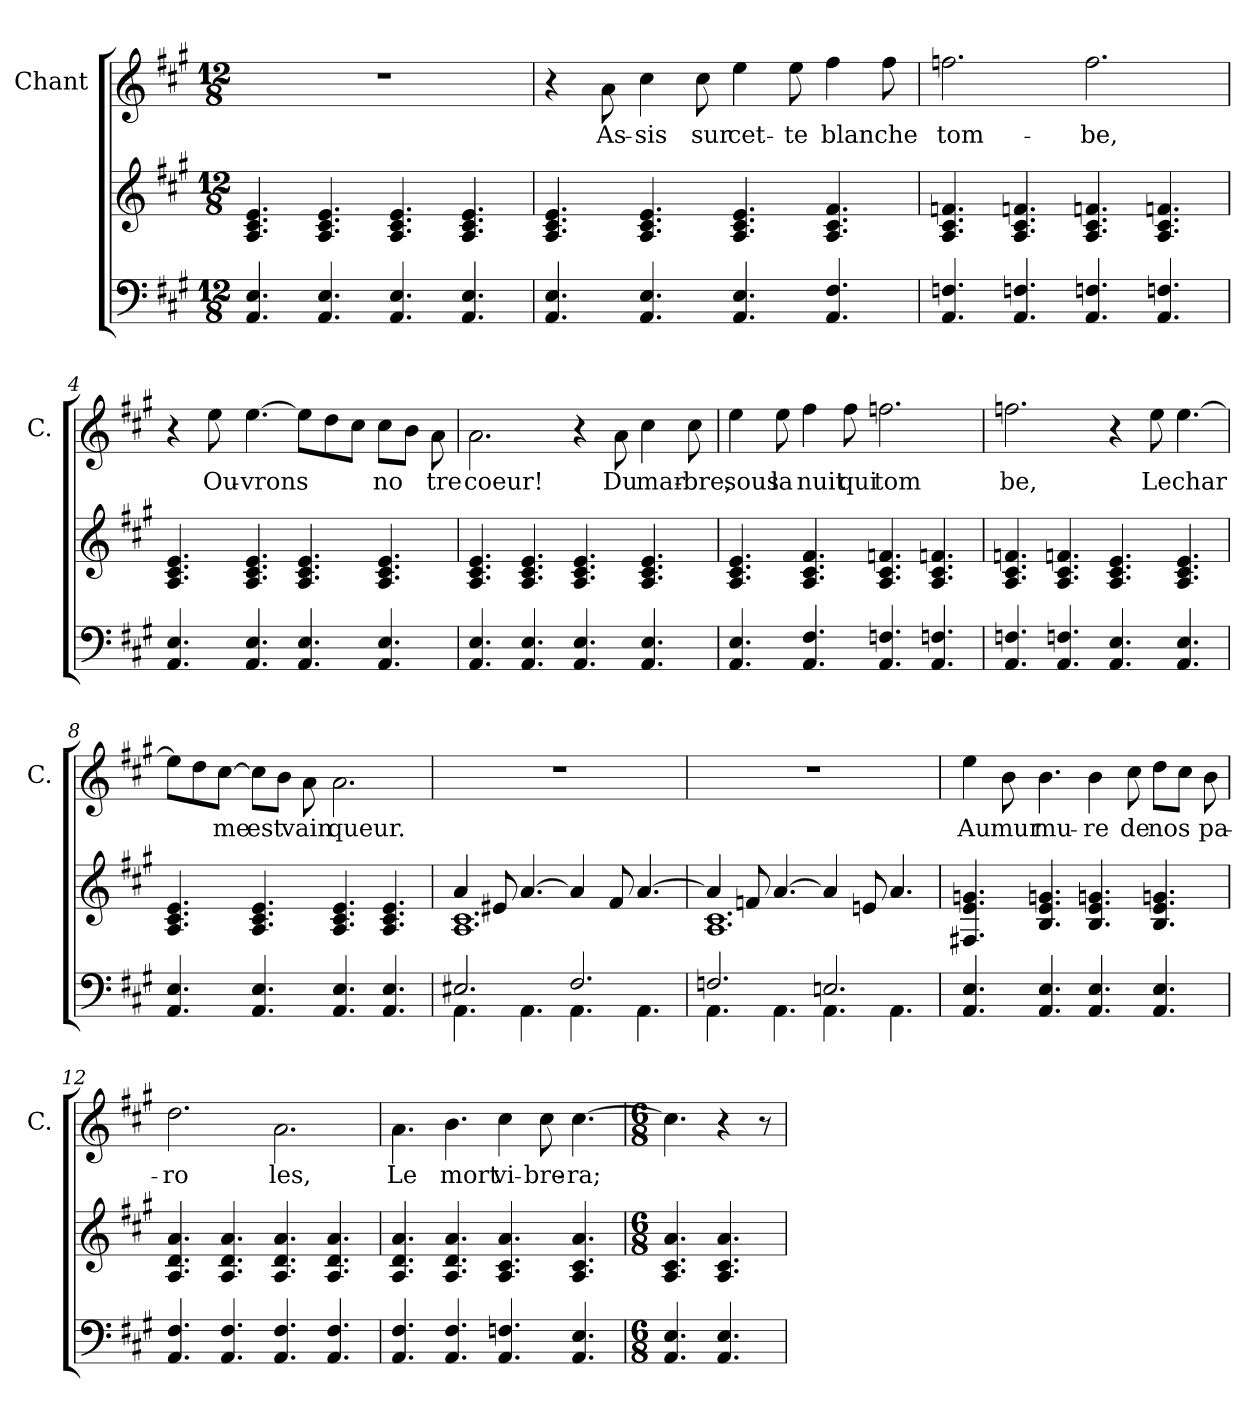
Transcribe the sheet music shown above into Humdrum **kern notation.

**kern	**kern	**kern	**text
*part3	*part2	*part1	*part1
*staff3	*staff2	*staff1	*staff1
*	*	*I"Chant	*
*	*	*I'C.	*
*clefF4	*clefG2	*clefG2	*
*k[f#c#g#]	*k[f#c#g#]	*k[f#c#g#]	*
*M12/8	*M12/8	*M12/8	*
=1	=1	=1	=1
4.Ei/ 4.AAi/	4.ej/ 4.c#j/ 4.Aj/	1.r	.
4.Ei/ 4.AAi/	4.ej/ 4.c#j/ 4.Aj/	.	.
4.Ei/ 4.AAi/	4.ej/ 4.c#j/ 4.Aj/	.	.
4.Ei/ 4.AAi/	4.ej/ 4.c#j/ 4.Aj/	.	.
=2	=2	=2	=2
4.Ei/ 4.AAi/	4.ej/ 4.c#j/ 4.Aj/	4r	.
.	.	8aj\	As-
4.Ei/ 4.AAi/	4.ej/ 4.c#j/ 4.Aj/	4cc#j\	sis
.	.	8cc#j\	sur
4.Ei/ 4.AAi/	4.ej/ 4.c#j/ 4.Aj/	4eej\	cet-
.	.	8eej\	te
4.F#i/ 4.AAi/	4.f#j/ 4.c#j/ 4.Aj/	4ff#j\	blanche
.	.	8ff#j\	.
=3	=3	=3	=3
4.Fni/ 4.AAi/	4.fnj/ 4.c#j/ 4.Aj/	2.ffnj\	tom-
4.Fni/ 4.AAi/	4.fnj/ 4.c#j/ 4.Aj/	.	.
4.Fni/ 4.AAi/	4.fnj/ 4.c#j/ 4.Aj/	2.ffj\	be,
4.Fni/ 4.AAi/	4.Aj/ 4.fnj/ 4.c#j/	.	.
!!LO:LB:g=z
=4	=4	=4	=4
4.Ei/ 4.AAi/	4.ej/ 4.c#j/ 4.Aj/	4r	.
.	.	8eej\	Ou-
4.Ei/ 4.AAi/	4.ej/ 4.c#j/ 4.Aj/	[4.eej\	vrons
4.Ei/ 4.AAi/	4.Aj/ 4.c#j/ 4.ej/	8eej\L]	.
.	.	8ddj\	.
.	.	8cc#j\J	.
4.Ei/ 4.AAi/	4.ej/ 4.c#j/ 4.Aj/	8cc#j\L	no
.	.	8bj\J	--
.	.	8aj\	tre
=5	=5	=5	=5
4.Ei/ 4.AAi/	4.ej/ 4.c#j/ 4.Aj/	2.aj\	coeur!
4.Ei/ 4.AAi/	4.ej/ 4.c#j/ 4.Aj/	.	.
4.Ei/ 4.AAi/	4.ej/ 4.c#j/ 4.Aj/	4r	.
.	.	8aj\	Du
4.Ei/ 4.AAi/	4.ej/ 4.c#j/ 4.Aj/	4cc#j\	mar-
.	.	8cc#j\	bre,
=6	=6	=6	=6
4.Ei/ 4.AAi/	4.ej/ 4.c#j/ 4.Aj/	4eej\	sous
.	.	8eej\	la
4.F#i/ 4.AAi/	4.f#j/ 4.c#j/ 4.Aj/	4ff#j\	nuit
.	.	8ff#j\	qui
4.Fni/ 4.AAi/	4.fnj/ 4.c#j/ 4.Aj/	2.ffnj\	tom
4.Fni/ 4.AAi/	4.fnj/ 4.c#j/ 4.Aj/	.	.
!!LO:LB:g=z
=7	=7	=7	=7
4.Fni/ 4.AAi/	4.fnj/ 4.c#j/ 4.Aj/	2.ffnj\	be,
4.Fni/ 4.AAi/	4.Aj/ 4.fnj/ 4.c#j/	.	.
4.Ei/ 4.AAi/	4.ej/ 4.c#j/ 4.Aj/	4r	.
.	.	8eej\	Le
4.Ei/ 4.AAi/	4.ej/ 4.c#j/ 4.Aj/	[4.eej\	char
=8	=8	=8	=8
4.Ei/ 4.AAi/	4.ej/ 4.c#j/ 4.Aj/	8eej\L]	--
.	.	8ddj\	.
.	.	[8cc#j\J	me
4.Ei/ 4.AAi/	4.ej/ 4.c#j/ 4.Aj/	8cc#j\L]	est
.	.	8bj\J	.
.	.	8aj\	vain
4.Ei/ 4.AAi/	4.ej/ 4.c#j/ 4.Aj/	2.aj\	queur.
4.Ei/ 4.AAi/	4.Aj/ 4.c#j/ 4.ej/	.	.
=9	=9	=9	=9
*^	*^	*	*
2.E#Xi/	4.AAZ\	4aj/	1.AV/ 1.c#V/	1.r	.
.	.	8e#Xj/	.	.	.
.	4.AAZ\	[4.aj/	.	.	.
2.F#i/	4.AAZ\	4aj/]	.	.	.
.	.	8f#j/	.	.	.
.	4.AAZ\	[4.aj/	.	.	.
=10	=10	=10	=10	=10	=10
2.Fni/	4.AAZ\	4aj/]	1.AV/ 1.c#V/	1.r	.
.	.	8fnj/	.	.	.
.	4.AAZ\	[4.aj/	.	.	.
2.Eni/	4.AAZ\	4aj/]	.	.	.
.	.	8enj/	.	.	.
.	4.AAZ\	4.aj/	.	.	.
*v	*v	*	*	*	*
*	*v	*v	*	*
!!LO:LB:g=z
=11	=11	=11	=11
4.Ei/ 4.AAi/	4.gnj/ 4.ej/ 4.F#Xj/	4eej\	Au
.	.	8bj\	mur
4.Ei/ 4.AAi/	4.gnj/ 4.ej/ 4.Bj/	4.bj\	mu-
4.Ei/ 4.AAi/	4.gnj/ 4.ej/ 4.Bj/	4bj\	re
.	.	8cc#j\	de
4.Ei/ 4.AAi/	4.gnj/ 4.ej/ 4.Bj/	8ddj\L	nos
.	.	8cc#j\J	.
.	.	8bj\	pa-
=12	=12	=12	=12
4.F#i/ 4.AAi/	4.aj/ 4.dj/ 4.Aj/	2.ddj\	ro
4.F#i/ 4.AAi/	4.aj/ 4.dj/ 4.Aj/	.	.
4.F#i/ 4.AAi/	4.aj/ 4.dj/ 4.Aj/	2.aj\	les,
4.F#i/ 4.AAi/	4.aj/ 4.dj/ 4.Aj/	.	.
=13	=13	=13	=13
4.F#i/ 4.AAi/	4.aj/ 4.dj/ 4.Aj/	4.aj\	Le
4.F#i/ 4.AAi/	4.aj/ 4.dj/ 4.Aj/	4.bj\	mort
4.Fni/ 4.AAi/	4.aj/ 4.c#j/ 4.Aj/	4cc#j\	vi-
.	.	8cc#j\	bre-
4.Ei/ 4.AAi/	4.Aj/ 4.aj/ 4.c#j/	[4.cc#j\	ra;
!!LO:PB:g=z
=14	=14	=14	=14
*M6/8	*M6/8	*M6/8	*
4.Ei/ 4.AAi/	4.aj/ 4.c#j/ 4.Aj/	4.cc#j\]	.
4.Ei/ 4.AAi/	4.aj/ 4.c#j/ 4.Aj/	4r	.
.	.	8r	.
=	=	=	=
*-	*-	*-	*-
